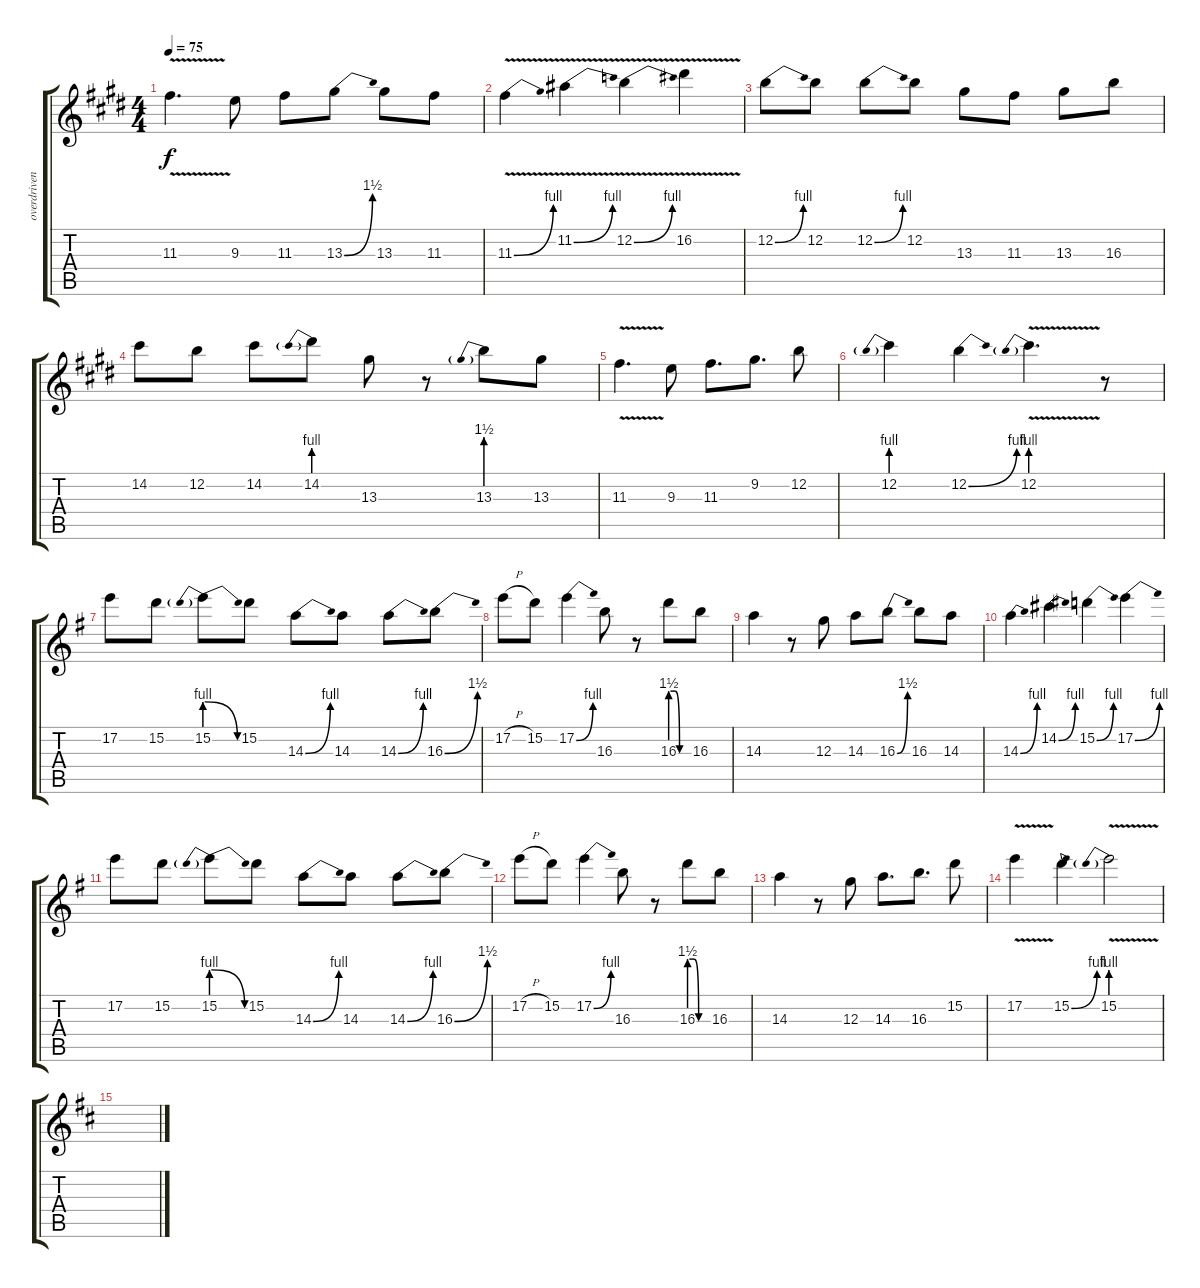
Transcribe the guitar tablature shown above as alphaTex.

\track ("overdriven guitar" "overdriven") {instrument overdrivenguitar}
\staff {score tabs}
\tuning (E4 B3 G3 D3 A2 E2) {hide}
\ts (4 4)
\tempo 75
\clef g2
\ks e
11.3{v}.4{d dy f} 9.3.8 11.3.8 13.3{be (bend 0 0 60 6)}.8 13.3.8 11.3.8 |
11.3{be (bend 0 0 60 4) v}.4 11.2{be (bend 0 0 60 4) v}.4 12.2{be (bend 0 0 60 4) v}.4 16.2{v}.4 |
12.2{be (bend 0 0 60 4)}.8 12.2.8 12.2{be (bend 0 0 60 4)}.8 12.2.8 13.3.8 11.3.8 13.3.8 16.3.8 |
14.2.8 12.2.8 14.2.8 14.2{be (prebend 0 4 60 4)}.8 13.3.8 r.8 13.3{be (prebend 0 6 60 6)}.8 13.3.8 |
11.3{v}.4{d} 9.3.8 11.3.8{d} 9.2.8{d} 12.2.8 |
12.2{be (prebend 0 4 60 4)}.4 12.2{be (bend 0 0 60 4)}.4 12.2{be (prebend 0 4 60 4) v}.4{d} r.8 |
\ks g
17.2.8 15.2.8 15.2{be (prebendrelease 0 4 60 0)}.8 15.2.8 14.3{be (bend 0 0 60 4)}.8 14.3.8 14.3{be (bend 0 0 60 4)}.8 16.3{be (bend 0 0 60 6)}.8 |
17.2{h}.8 15.2.8 17.2{be (bend 0 0 60 4)}.4 16.3.8 r.8 16.3{be (custom 0 6 15 6 30 0 60 0)}.8 16.3.8 |
14.3.4 r.8 12.3.8 14.3.8 16.3{be (bend 0 0 60 6)}.8 16.3.8 14.3.8 |
14.3{be (bend 0 0 60 4)}.4 14.2{be (bend 0 0 60 4)}.4 15.2{be (bend 0 0 60 4)}.4 17.2{be (bend 0 0 60 4)}.4 |
17.2.8 15.2.8{txt ""} 15.2{be (prebendrelease 0 4 60 0)}.8 15.2.8 14.3{be (bend 0 0 60 4)}.8 14.3.8 14.3{be (bend 0 0 60 4)}.8 16.3{be (bend 0 0 60 6)}.8 |
17.2{h}.8 15.2.8 17.2{be (bend 0 0 60 4)}.4 16.3.8 r.8 16.3{be (custom 0 6 15 6 30 0 60 0)}.8 16.3.8 |
14.3.4 r.8 12.3.8 14.3.8{d} 16.3.8{d} 15.2.8 |
17.2{v}.4 15.2{be (bend 0 0 60 4)}.4 15.2{be (prebend 0 4 60 4) v}.2 |
\ks d
